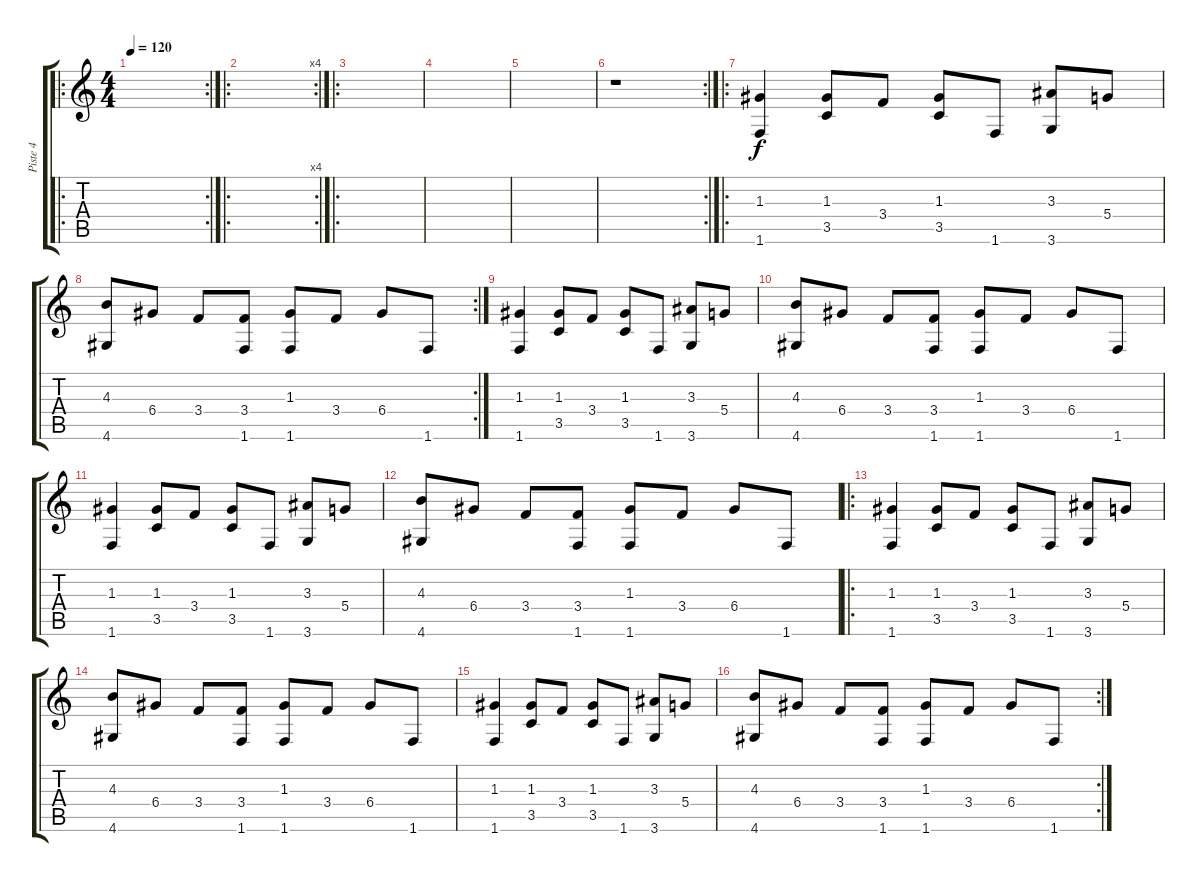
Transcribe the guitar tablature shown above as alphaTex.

\track ("Piste 4" "Piste 4") {instrument acousticguitarsteel}
\staff {score tabs}
\tuning (E4 B3 G3 D3 A2 E2) {hide}
\ro
\rc 2
\ts (4 4)
\tempo 120
\clef g2
\ks c
|
\ro
\rc 4
|
\ro
|
|
|
\rc 2
r.1 |
\ro
(1.3 1.6).4 (1.3 3.5).8 3.4.8 (1.3 3.5).8 1.6.8 (3.3 3.6).8 5.4.8 |
\rc 2
(4.3 4.6).8 6.4.8 3.4.8 (3.4 1.6).8 (1.3 1.6).8 3.4.8 6.4.8 1.6.8 |
(1.3 1.6).4 (1.3 3.5).8 3.4.8 (1.3 3.5).8 1.6.8 (3.3 3.6).8 5.4.8 |
(4.3 4.6).8 6.4.8 3.4.8 (3.4 1.6).8 (1.3 1.6).8 3.4.8 6.4.8 1.6.8 |
(1.3 1.6).4 (1.3 3.5).8 3.4.8 (1.3 3.5).8 1.6.8 (3.3 3.6).8 5.4.8 |
(4.3 4.6).8 6.4.8 3.4.8 (3.4 1.6).8 (1.3 1.6).8 3.4.8 6.4.8 1.6.8 |
\ro
(1.3 1.6).4 (1.3 3.5).8 3.4.8 (1.3 3.5).8 1.6.8 (3.3 3.6).8 5.4.8 |
(4.3 4.6).8 6.4.8 3.4.8 (3.4 1.6).8 (1.3 1.6).8 3.4.8 6.4.8 1.6.8 |
(1.3 1.6).4 (1.3 3.5).8 3.4.8 (1.3 3.5).8 1.6.8 (3.3 3.6).8 5.4.8 |
\rc 2
(4.3 4.6).8 6.4.8 3.4.8 (3.4 1.6).8 (1.3 1.6).8 3.4.8 6.4.8 1.6.8
